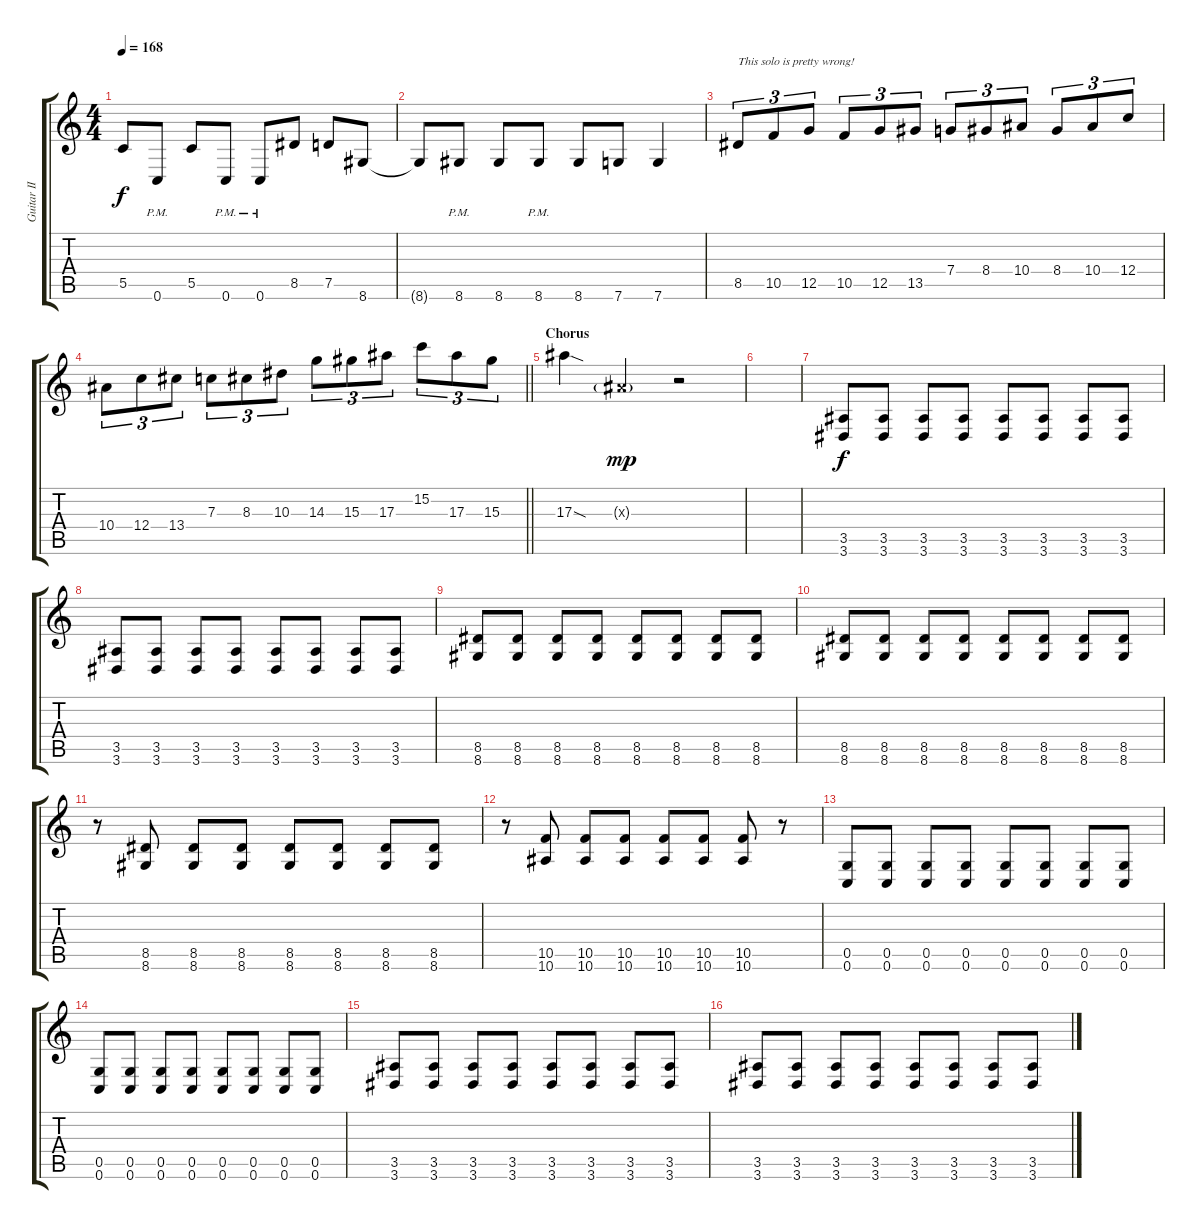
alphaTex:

\track ("Guitar II" "Guitar II") {instrument overdrivenguitar}
\staff {score tabs}
\tuning (D4 A3 F3 C3 G2 C2) {hide}
\ts (4 4)
\tempo 168
\clef g2
\ks c
5.5.8{dy f} 0.6{pm}.8 5.5.8 0.6{pm}.8 0.6{pm}.8 8.5.8 7.5.8 8.6.8 |
8.6{t}.8 8.6{pm}.8 8.6.8 8.6{pm}.8 8.6.8 7.6.8 7.6.4 |
8.5.8{tu (3 2) txt "This solo is pretty wrong!"} 10.5.8{tu (3 2)} 12.5.8{tu (3 2)} 10.5.8{tu (3 2)} 12.5.8{tu (3 2)} 13.5.8{tu (3 2)} 7.4.8{tu (3 2)} 8.4.8{tu (3 2)} 10.4.8{tu (3 2)} 8.4.8{tu (3 2)} 10.4.8{tu (3 2)} 12.4.8{tu (3 2)} |
\barLineRight lightlight
10.4.8{tu (3 2)} 12.4.8{tu (3 2)} 13.4.8{tu (3 2)} 7.3.8{tu (3 2)} 8.3.8{tu (3 2)} 10.3.8{tu (3 2)} 14.3.8{tu (3 2)} 15.3.8{tu (3 2)} 17.3.8{tu (3 2)} 15.2.8{tu (3 2)} 17.3.8{tu (3 2)} 15.3.8{tu (3 2)} |
\section ("" "Chorus")
17.3{sod}.4 5.3{g x}.4{dy mp} r.2 |
|
(3.5 3.6).8{dy f} (3.5 3.6).8 (3.5 3.6).8 (3.5 3.6).8 (3.5 3.6).8 (3.5 3.6).8 (3.5 3.6).8 (3.5 3.6).8 |
(3.5 3.6).8 (3.5 3.6).8 (3.5 3.6).8 (3.5 3.6).8 (3.5 3.6).8 (3.5 3.6).8 (3.5 3.6).8 (3.5 3.6).8 |
(8.5 8.6).8 (8.5 8.6).8 (8.5 8.6).8 (8.5 8.6).8 (8.5 8.6).8 (8.5 8.6).8 (8.5 8.6).8 (8.5 8.6).8 |
(8.5 8.6).8 (8.5 8.6).8 (8.5 8.6).8 (8.5 8.6).8 (8.5 8.6).8 (8.5 8.6).8 (8.5 8.6).8 (8.5 8.6).8 |
r.8 (8.5 8.6).8 (8.5 8.6).8 (8.5 8.6).8 (8.5 8.6).8 (8.5 8.6).8 (8.5 8.6).8 (8.5 8.6).8 |
r.8 (10.5 10.6).8 (10.5 10.6).8 (10.5 10.6).8 (10.5 10.6).8 (10.5 10.6).8 (10.5 10.6).8 r.8 |
(0.5 0.6).8 (0.5 0.6).8 (0.5 0.6).8 (0.5 0.6).8 (0.5 0.6).8 (0.5 0.6).8 (0.5 0.6).8 (0.5 0.6).8 |
(0.5 0.6).8 (0.5 0.6).8 (0.5 0.6).8 (0.5 0.6).8 (0.5 0.6).8 (0.5 0.6).8 (0.5 0.6).8 (0.5 0.6).8 |
(3.5 3.6).8 (3.5 3.6).8 (3.5 3.6).8 (3.5 3.6).8 (3.5 3.6).8 (3.5 3.6).8 (3.5 3.6).8 (3.5 3.6).8 |
(3.5 3.6).8 (3.5 3.6).8 (3.5 3.6).8 (3.5 3.6).8 (3.5 3.6).8 (3.5 3.6).8 (3.5 3.6).8 (3.5 3.6).8
